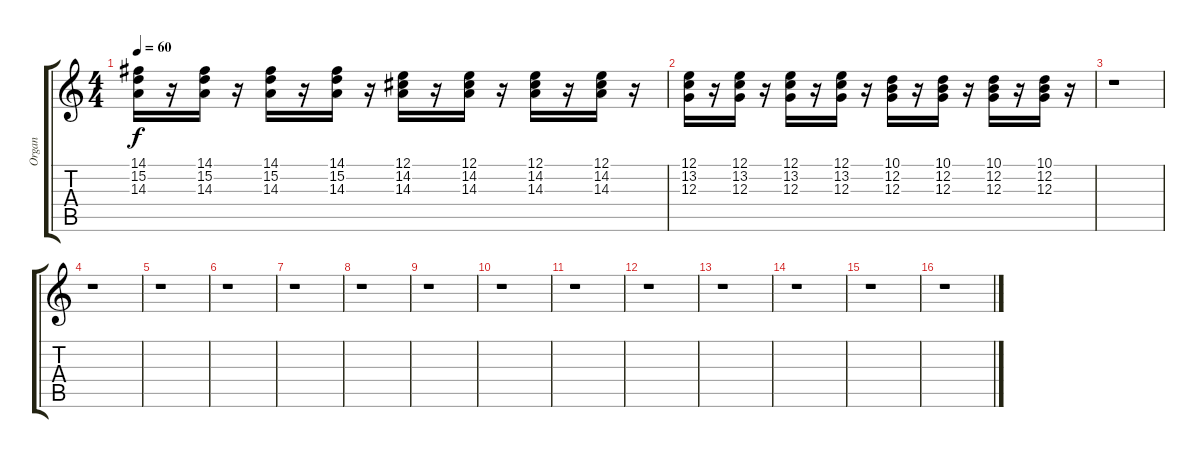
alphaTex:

\track ("Organ" "Organ") {instrument acousticgrandpiano}
\staff {score tabs}
\tuning (E4 B3 G3 D3 A2 E2) {hide}
\ts (4 4)
\tempo 60
\clef g2
\ks c
(14.1 15.2 14.3).16{dy f} r.16 (14.1 15.2 14.3).16 r.16 (14.1 15.2 14.3).16 r.16 (14.1 15.2 14.3).16 r.16 (12.1 14.2 14.3).16 r.16 (12.1 14.2 14.3).16 r.16 (12.1 14.2 14.3).16 r.16 (12.1 14.2 14.3).16 r.16 |
(12.1 13.2 12.3).16 r.16 (12.1 13.2 12.3).16 r.16 (12.1 13.2 12.3).16 r.16 (12.1 13.2 12.3).16 r.16 (10.1 12.2 12.3).16 r.16 (10.1 12.2 12.3).16 r.16 (10.1 12.2 12.3).16 r.16 (10.1 12.2 12.3).16 r.16 |
r.1 |
r.1 |
r.1 |
r.1 |
r.1 |
r.1 |
r.1 |
r.1 |
r.1 |
r.1 |
r.1 |
r.1 |
r.1 |
r.1
